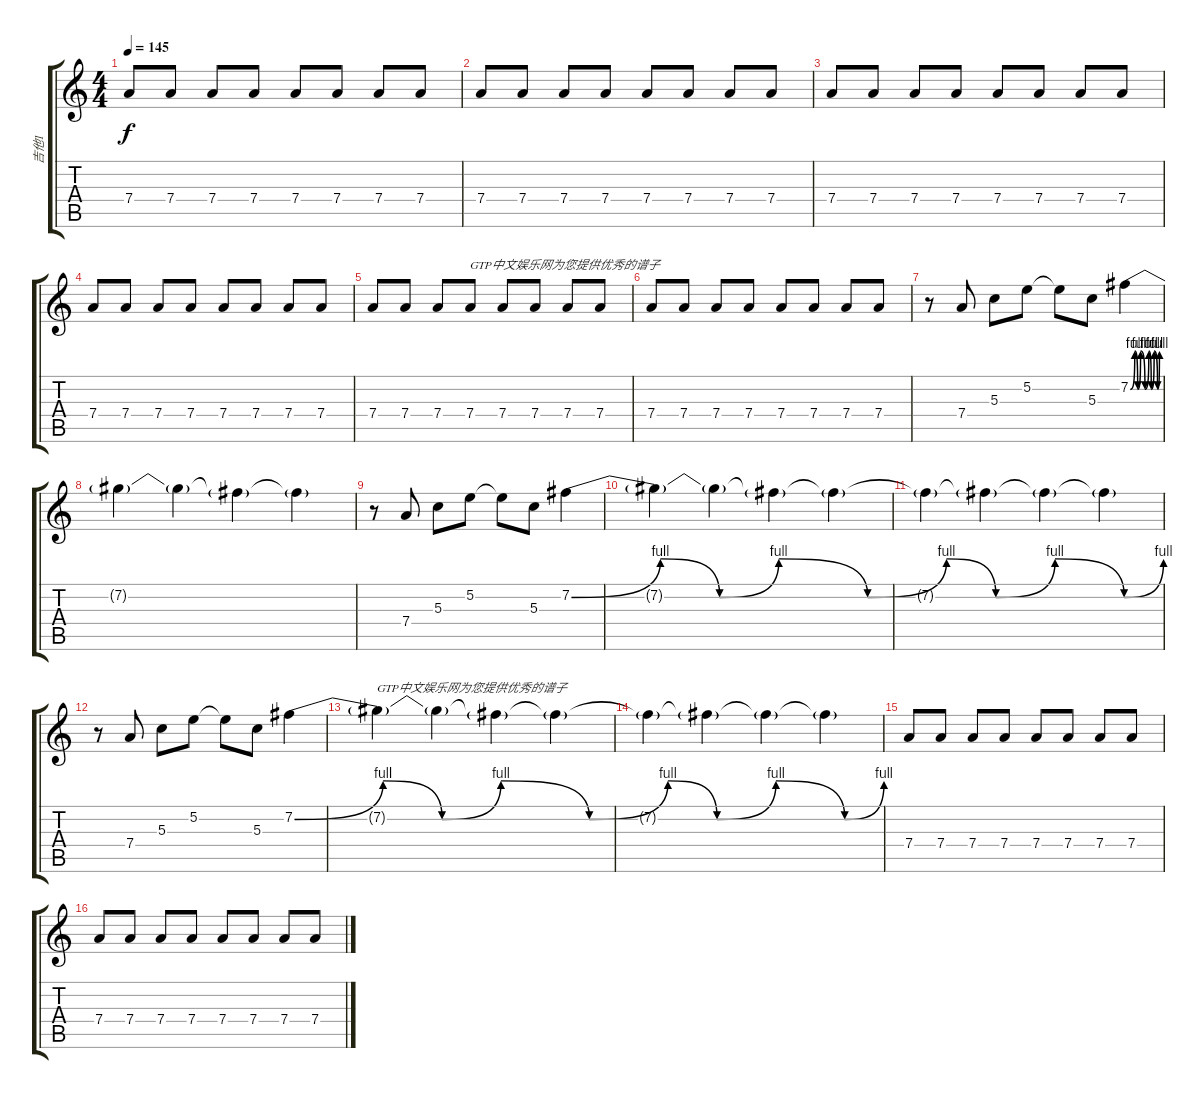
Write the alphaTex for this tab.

\track ("吉他1" "吉他1") {instrument distortionguitar}
\staff {score tabs}
\tuning (E4 B3 G3 D3 A2 E2) {hide}
\ts (4 4)
\tempo 145
\clef g2
\ks c
7.4.8{dy f volume 10 instrument electricguitarjazz} 7.4.8 7.4.8 7.4.8 7.4.8 7.4.8 7.4.8 7.4.8 |
7.4.8{volume 10 instrument electricguitarjazz} 7.4.8 7.4.8 7.4.8 7.4.8 7.4.8 7.4.8 7.4.8 |
7.4.8{volume 10 instrument electricguitarjazz} 7.4.8 7.4.8 7.4.8 7.4.8 7.4.8 7.4.8 7.4.8 |
7.4.8{volume 10 instrument electricguitarjazz} 7.4.8 7.4.8 7.4.8 7.4.8 7.4.8 7.4.8 7.4.8 |
7.4.8{volume 10 instrument electricguitarjazz} 7.4.8 7.4.8 7.4.8{txt "GTP中文娱乐网为您提供优秀的谱子"} 7.4.8 7.4.8 7.4.8 7.4.8 |
7.4.8{volume 10 instrument electricguitarjazz} 7.4.8 7.4.8 7.4.8 7.4.8 7.4.8 7.4.8 7.4.8 |
r.8{volume 16} 7.4.8 5.3.8 5.2.8 5.2{t}.8 5.3.8 7.2{be (custom 0 0 9 4 15 0 21 4 30 0 38 4 43 0 49 4 56 0 60 4)}.4 |
7.2{t}.4 7.2{t}.4 7.2{t}.4 7.2{t}.4 |
r.8{volume 16} 7.4.8 5.3.8 5.2.8 5.2{t}.8 5.3.8 7.2{be (custom 0 0 9 4 15 0 21 4 30 0 38 4 43 0 49 4 56 0 60 4)}.4 |
7.2{t}.4 7.2{t}.4 7.2{t}.4 7.2{t}.4 |
7.2{t}.4 7.2{t}.4 7.2{t}.4 7.2{t}.4 |
r.8 7.4.8 5.3.8 5.2.8 5.2{t}.8 5.3.8 7.2{be (custom 0 0 9 4 15 0 21 4 30 0 38 4 43 0 49 4 56 0 60 4)}.4 |
7.2{t}.4{txt "GTP中文娱乐网为您提供优秀的谱子"} 7.2{t}.4 7.2{t}.4 7.2{t}.4 |
7.2{t}.4 7.2{t}.4 7.2{t}.4 7.2{t}.4 |
7.4.8{volume 10 instrument electricguitarjazz} 7.4.8 7.4.8 7.4.8 7.4.8 7.4.8 7.4.8 7.4.8 |
7.4.8{volume 10 instrument electricguitarjazz} 7.4.8 7.4.8 7.4.8 7.4.8 7.4.8 7.4.8 7.4.8
